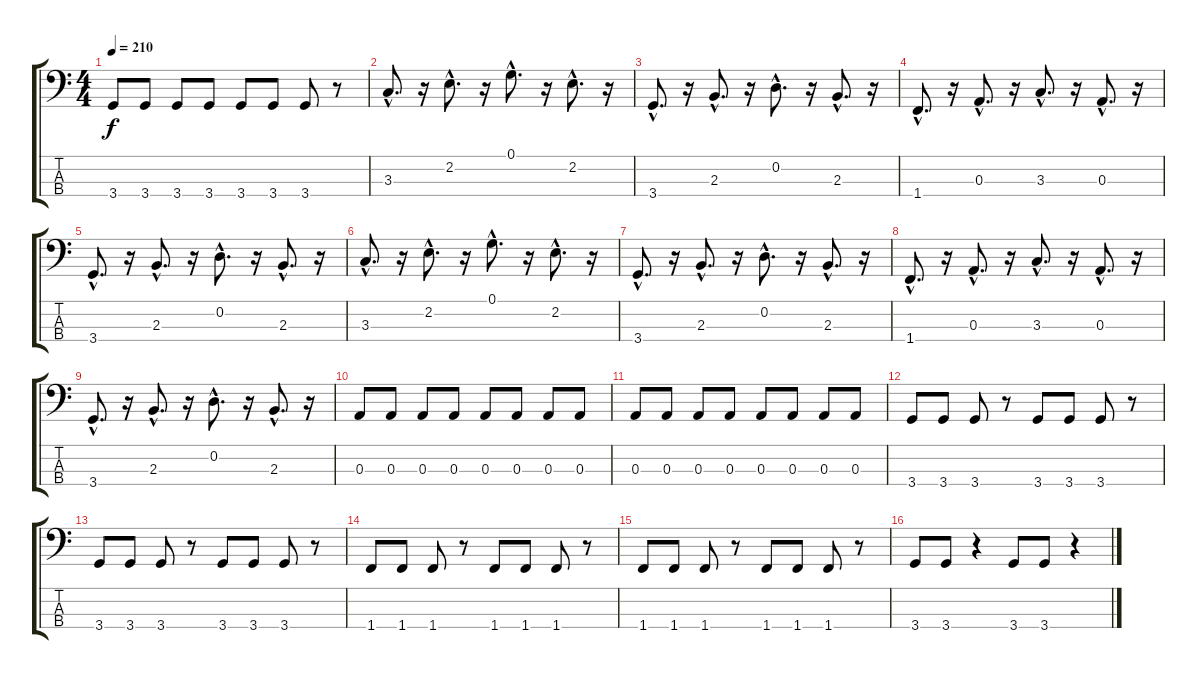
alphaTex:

\track "" {instrument electricbassfinger}
\staff {score tabs}
\tuning (G2 D2 A1 E1) {hide}
\ts (4 4)
\tempo 210
\clef f4
\ks c
3.4.8{dy f} 3.4.8 3.4.8 3.4.8 3.4.8 3.4.8 3.4.8 r.8 |
3.3{hac}.8{d} r.16 2.2{hac}.8{d} r.16 0.1{hac}.8{d} r.16 2.2{hac}.8{d} r.16 |
3.4{hac}.8{d} r.16 2.3{hac}.8{d} r.16 0.2{hac}.8{d} r.16 2.3{hac}.8{d} r.16 |
1.4{hac}.8{d} r.16 0.3{hac}.8{d} r.16 3.3{hac}.8{d} r.16 0.3{hac}.8{d} r.16 |
3.4{hac}.8{d} r.16 2.3{hac}.8{d} r.16 0.2{hac}.8{d} r.16 2.3{hac}.8{d} r.16 |
3.3{hac}.8{d} r.16 2.2{hac}.8{d} r.16 0.1{hac}.8{d} r.16 2.2{hac}.8{d} r.16 |
3.4{hac}.8{d} r.16 2.3{hac}.8{d} r.16 0.2{hac}.8{d} r.16 2.3{hac}.8{d} r.16 |
1.4{hac}.8{d} r.16 0.3{hac}.8{d} r.16 3.3{hac}.8{d} r.16 0.3{hac}.8{d} r.16 |
3.4{hac}.8{d} r.16 2.3{hac}.8{d} r.16 0.2{hac}.8{d} r.16 2.3{hac}.8{d} r.16 |
0.3.8 0.3.8 0.3.8 0.3.8 0.3.8 0.3.8 0.3.8 0.3.8 |
0.3.8 0.3.8 0.3.8 0.3.8 0.3.8 0.3.8 0.3.8 0.3.8 |
3.4.8 3.4.8 3.4.8 r.8 3.4.8 3.4.8 3.4.8 r.8 |
3.4.8 3.4.8 3.4.8 r.8 3.4.8 3.4.8 3.4.8 r.8 |
1.4.8 1.4.8 1.4.8 r.8 1.4.8 1.4.8 1.4.8 r.8 |
1.4.8 1.4.8 1.4.8 r.8 1.4.8 1.4.8 1.4.8 r.8 |
3.4.8 3.4.8 r.4 3.4.8 3.4.8 r.4
